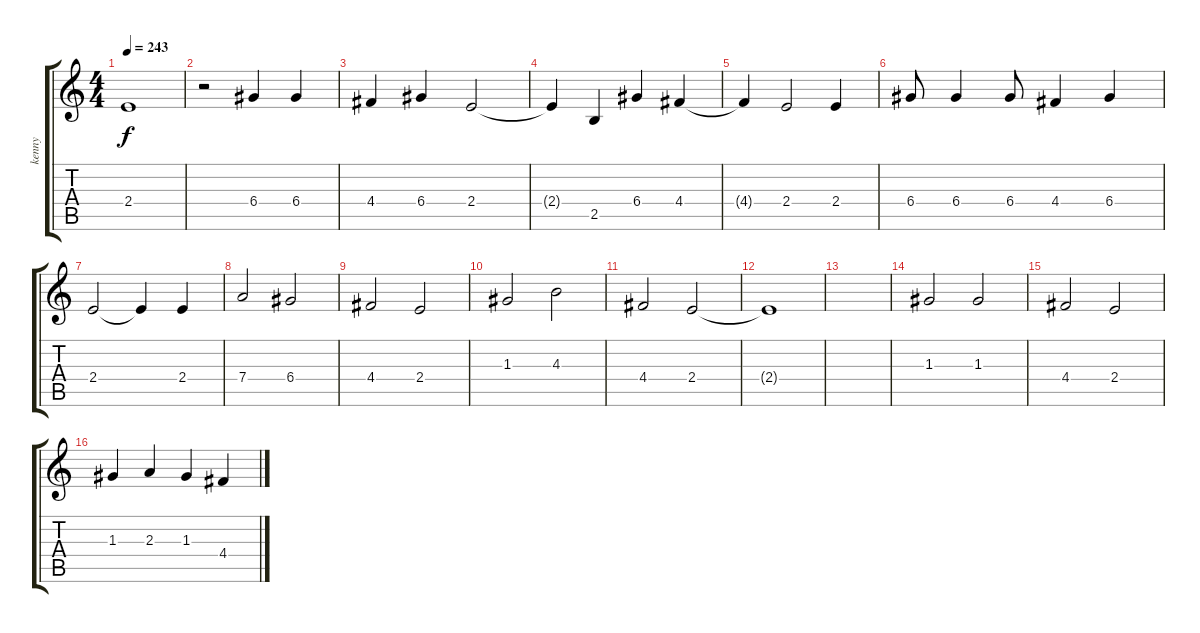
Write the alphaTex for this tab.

\track ("kenny" "kenny") {instrument electricguitarjazz}
\staff {score tabs}
\tuning (E4 B3 G3 D3 A2 E2) {hide}
\ts (4 4)
\tempo 243
\clef g2
\ks c
2.4{t}.1{dy f} |
r.2 6.4.4 6.4.4 |
4.4.4 6.4.4 2.4.2 |
2.4{t}.4 2.5.4 6.4.4 4.4.4 |
4.4{t}.4 2.4.2 2.4.4 |
6.4.8 6.4.4 6.4.8 4.4.4 6.4.4 |
2.4.2 2.4{t}.4 2.4.4 |
7.4.2 6.4.2 |
4.4.2 2.4.2 |
1.3.2 4.3.2 |
4.4.2 2.4.2 |
2.4{t}.1 |
|
1.3.2 1.3.2 |
4.4.2 2.4.2 |
1.3.4 2.3.4 1.3.4 4.4.4
